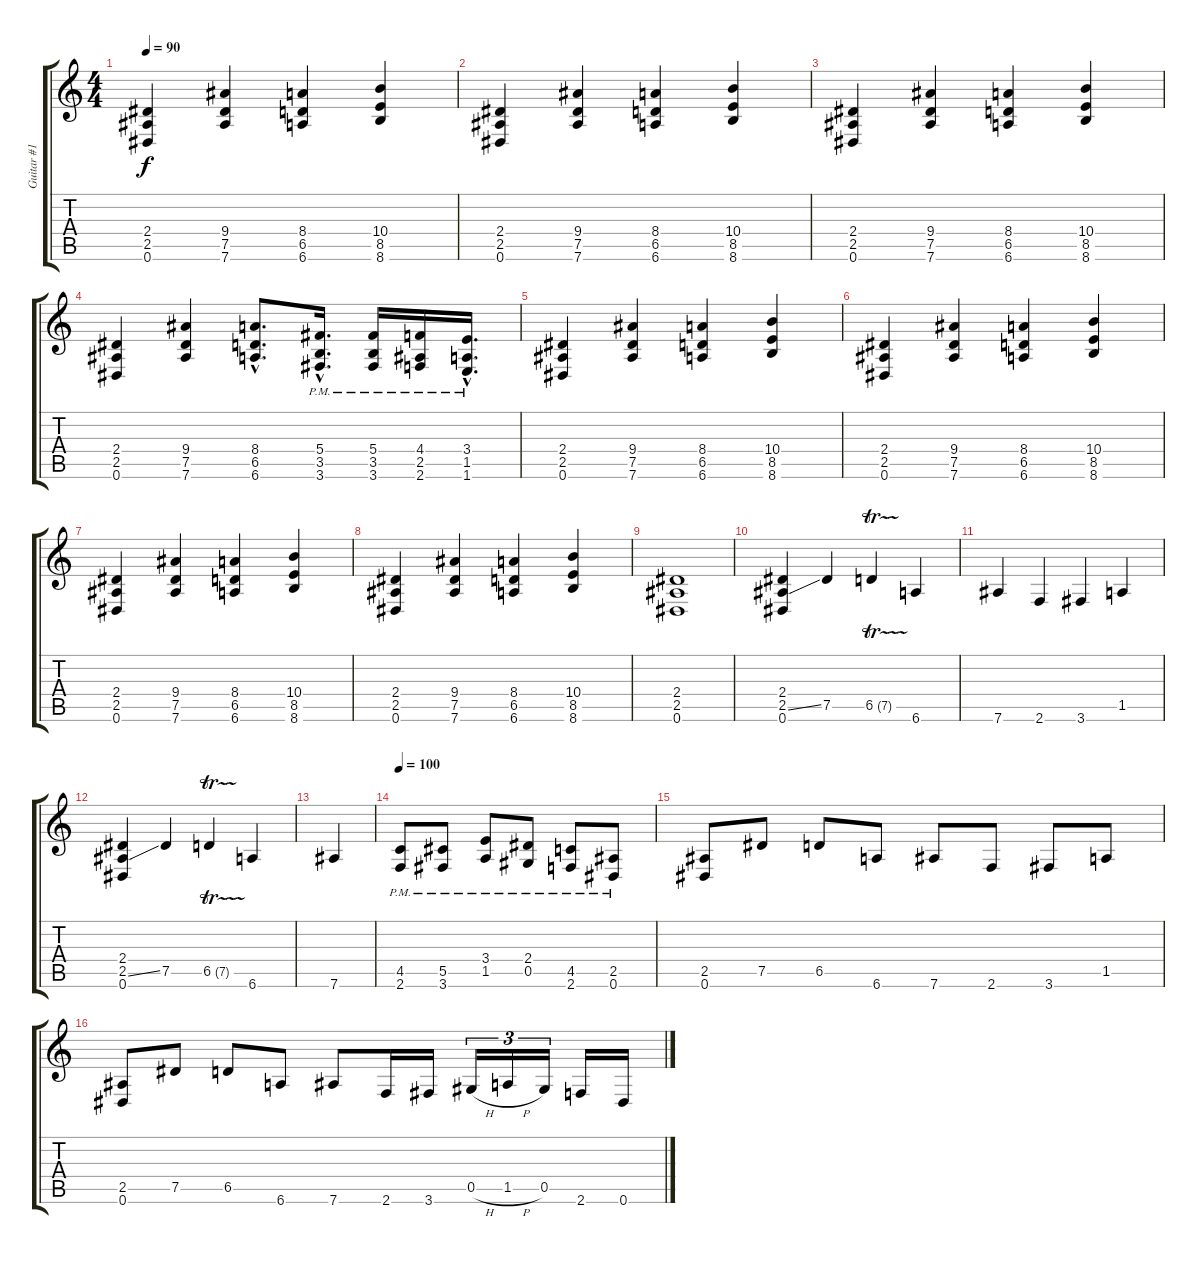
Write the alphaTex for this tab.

\track ("Guitar #1" "Guitar #1") {instrument distortionguitar}
\staff {score tabs}
\tuning (Eb4 Bb3 Gb3 Db3 Ab2 Eb2) {hide}
\ts (4 4)
\tempo 90
\clef g2
\ks c
(2.4 2.5 0.6).4{dy f instrument distortionguitar} (9.4 7.5 7.6).4 (8.4 6.5 6.6).4 (10.4 8.5 8.6).4 |
(2.4 2.5 0.6).4 (9.4 7.5 7.6).4 (8.4 6.5 6.6).4 (10.4 8.5 8.6).4 |
(2.4 2.5 0.6).4 (9.4 7.5 7.6).4 (8.4 6.5 6.6).4 (10.4 8.5 8.6).4 |
(2.4 2.5 0.6).4 (9.4 7.5 7.6).4 (8.4{hac} 6.5{hac} 6.6{hac}).8{d} (5.4{hac pm} 3.5{hac pm} 3.6{hac pm}).16{d} (5.4{pm} 3.5{pm} 3.6{pm}).16 (4.4{pm} 2.5{pm} 2.6{pm}).16 (3.4{hac pm} 1.5{hac pm} 1.6{hac pm}).16{d} |
(2.4 2.5 0.6).4 (9.4 7.5 7.6).4 (8.4 6.5 6.6).4 (10.4 8.5 8.6).4 |
(2.4 2.5 0.6).4 (9.4 7.5 7.6).4 (8.4 6.5 6.6).4 (10.4 8.5 8.6).4 |
(2.4 2.5 0.6).4 (9.4 7.5 7.6).4 (8.4 6.5 6.6).4 (10.4 8.5 8.6).4 |
(2.4 2.5 0.6).4 (9.4 7.5 7.6).4 (8.4 6.5 6.6).4 (10.4 8.5 8.6).4 |
(2.4 2.5 0.6).1 |
(2.4 2.5{ss} 0.6).4 7.5.4 6.5{tr (7 32)}.4 6.6.4 |
7.6.4 2.6.4 3.6.4 1.5.4 |
(2.4 2.5{ss} 0.6).4 7.5.4 6.5{tr (7 32)}.4 6.6.4 |
7.6.4 |
\tempo 100
(4.5{pm} 2.6{pm}).8 (5.5{pm} 3.6{pm}).8 (3.4{pm} 1.5{pm}).8 (2.4{pm} 0.5{pm}).8 (4.5{pm} 2.6{pm}).8 (2.5{pm} 0.6{pm}).8 |
(2.5 0.6).8 7.5.8 6.5.8 6.6.8 7.6.8 2.6.8 3.6.8 1.5.8 |
(2.5 0.6).8 7.5.8 6.5.8 6.6.8 7.6.8 2.6.16 3.6.16 0.5{h}.16{tu (3 2)} 1.5{h}.16{tu (3 2)} 0.5.16{tu (3 2)} 2.6.16 0.6.16
